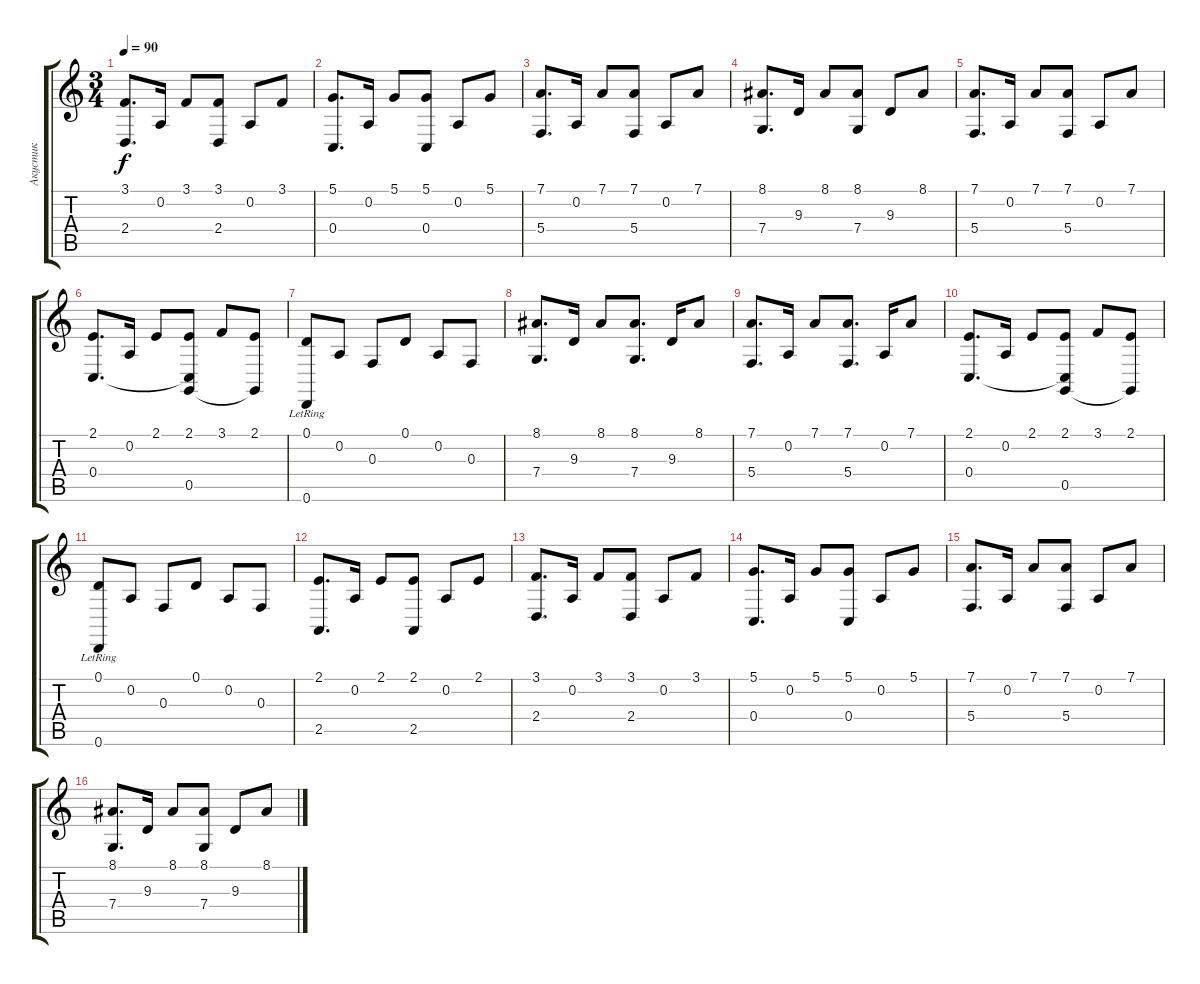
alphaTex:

\track ("Акустик" "Акустик") {instrument brightacousticpiano}
\staff {score tabs}
\tuning (D4 A3 F3 C3 G2 D2) {hide}
\ts (3 4)
\tempo 90
\clef g2
\ks c
(3.1 2.4).8{d dy f} 0.2.16 3.1.8 (3.1 2.4).8 0.2.8 3.1.8 |
(5.1 0.4).8{d} 0.2.16 5.1.8 (5.1 0.4).8 0.2.8 5.1.8 |
(7.1 5.4).8{d} 0.2.16 7.1.8 (7.1 5.4).8 0.2.8 7.1.8 |
(8.1 7.4).8{d} 9.3.16 8.1.8 (8.1 7.4).8 9.3.8 8.1.8 |
(7.1 5.4).8{d} 0.2.16 7.1.8 (7.1 5.4).8 0.2.8 7.1.8 |
(2.1 0.4).8{d} 0.2.16 2.1.8 (2.1 0.4{t} 0.5).8 3.1.8 (2.1 0.5{t}).8 |
(0.1 0.6{lr}).8 0.2.8 0.3.8 0.1.8 0.2.8 0.3.8 |
(8.1 7.4).8{d} 9.3.16 8.1.8 (8.1 7.4).8{d} 9.3.16 8.1.8 |
(7.1 5.4).8{d} 0.2.16 7.1.8 (7.1 5.4).8{d} 0.2.16 7.1.8 |
(2.1 0.4).8{d} 0.2.16 2.1.8 (2.1 0.4{t} 0.5).8 3.1.8 (2.1 0.5{t}).8 |
(0.1 0.6{lr}).8 0.2.8 0.3.8 0.1.8 0.2.8 0.3.8 |
(2.1 2.5).8{d} 0.2.16 2.1.8 (2.1 2.5).8 0.2.8 2.1.8 |
(3.1 2.4).8{d} 0.2.16 3.1.8 (3.1 2.4).8 0.2.8 3.1.8 |
(5.1 0.4).8{d} 0.2.16 5.1.8 (5.1 0.4).8 0.2.8 5.1.8 |
(7.1 5.4).8{d} 0.2.16 7.1.8 (7.1 5.4).8 0.2.8 7.1.8 |
(8.1 7.4).8{d} 9.3.16 8.1.8 (8.1 7.4).8 9.3.8 8.1.8
